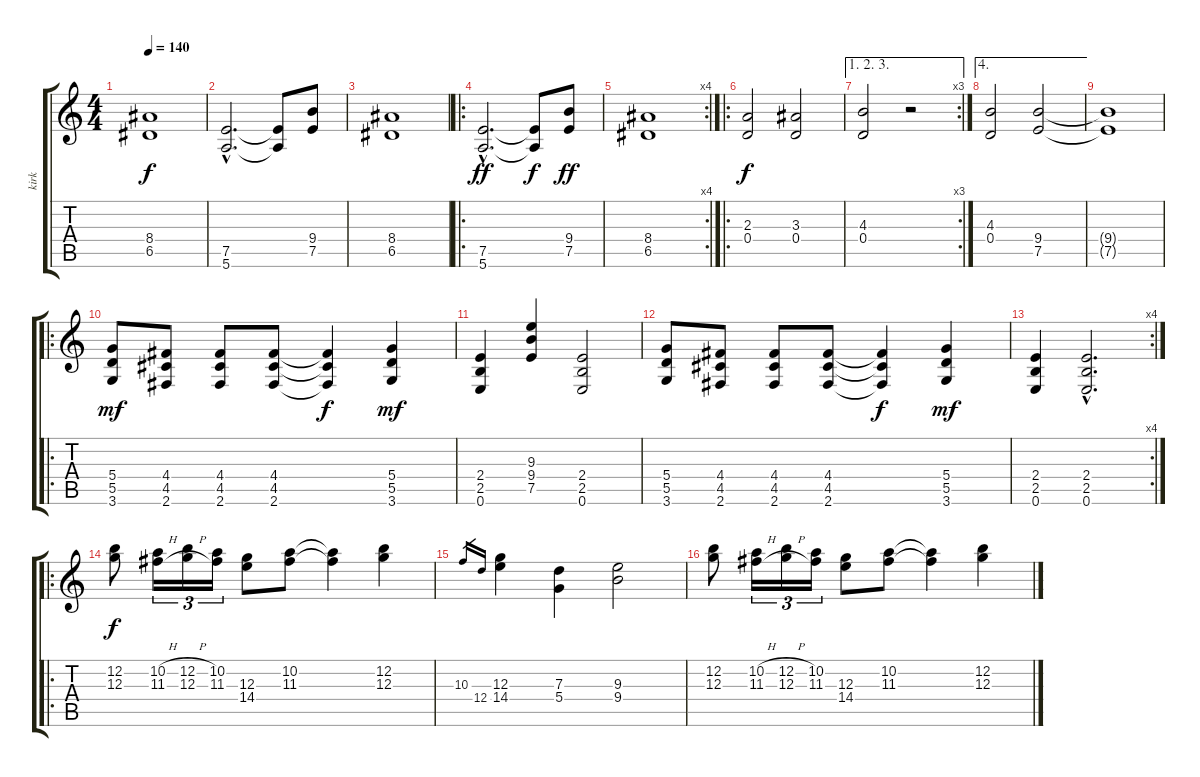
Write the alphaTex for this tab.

\track ("kirk" "kirk") {instrument overdrivenguitar}
\staff {score tabs}
\tuning (E4 B3 G3 D3 A2 E2) {hide}
\ts (4 4)
\tempo 140
\clef g2
\ks c
(8.4 6.5).1{dy f} |
(7.5{hac} 5.6{hac}).2{d} (7.5{t} 5.6{t}).8 (9.4 7.5).8 |
(8.4 6.5).1 |
\ro
(7.5{hac} 5.6{hac}).2{d dy ff} (7.5{t} 5.6{t}).8{dy f} (9.4 7.5).8{dy ff} |
\rc 4
(8.4 6.5).1 |
\ro
(2.3 0.4).2{dy f} (3.3 0.4).2 |
\ae (1 2 3)
\rc 3
(4.3 0.4).2 r.2 |
\ae 4
(4.3 0.4).2 (9.4 7.5).2 |
(9.4{t} 7.5{t}).1 |
\ro
(5.4 5.5 3.6).8{dy mf} (4.4 4.5 2.6).8 (4.4 4.5 2.6).8 (4.4 4.5 2.6).8 (4.4{t} 4.5{t} 2.6{t}).4{dy f} (5.4 5.5 3.6).4{dy mf} |
(2.4 2.5 0.6).4 (9.3 9.4 7.5).4 (2.4 2.5 0.6).2 |
(5.4 5.5 3.6).8 (4.4 4.5 2.6).8 (4.4 4.5 2.6).8 (4.4 4.5 2.6).8 (4.4{t} 4.5{t} 2.6{t}).4{dy f} (5.4 5.5 3.6).4{dy mf} |
\rc 4
(2.4 2.5 0.6).4 (2.4{hac} 2.5{hac} 0.6{hac}).2{d} |
\ro
(12.2 12.3).8{dy f} (10.2{h} 11.3{h}).16{tu (3 2)} (12.2{h} 12.3{h}).16{tu (3 2)} (10.2 11.3).16{tu (3 2)} (12.3 14.4).8 (10.2 11.3).8 (10.2{t} 11.3{t}).4 (12.2 12.3).4 |
10.3.16{gr} 12.4.16{gr} (12.3 14.4).4 (7.3 5.4).4 (9.3 9.4).2 |
(12.2 12.3).8 (10.2{h} 11.3{h}).16{tu (3 2)} (12.2{h} 12.3{h}).16{tu (3 2)} (10.2 11.3).16{tu (3 2)} (12.3 14.4).8 (10.2 11.3).8 (10.2{t} 11.3{t}).4 (12.2 12.3).4
